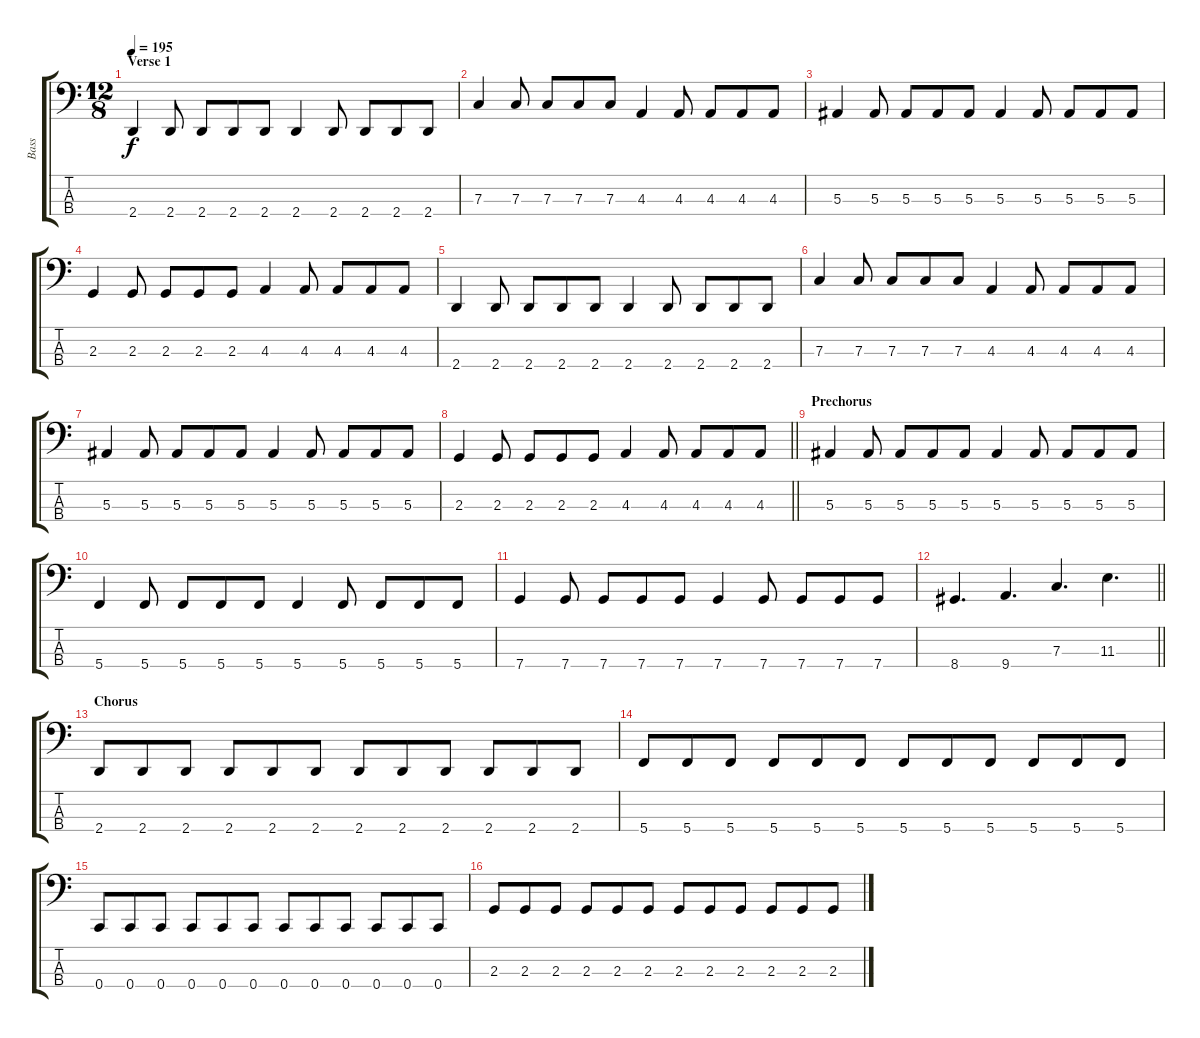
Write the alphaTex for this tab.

\track ("Bass" "Bass") {instrument electricbasspick}
\staff {score tabs}
\tuning (Eb2 Bb1 F1 C1) {hide}
\ts (12 8)
\section ("" "Verse 1")
\tempo 195
\clef f4
\ks c
2.4.4{dy f} 2.4.8 2.4.8 2.4.8 2.4.8 2.4.4 2.4.8 2.4.8 2.4.8 2.4.8 |
7.3.4 7.3.8 7.3.8 7.3.8 7.3.8 4.3.4 4.3.8 4.3.8 4.3.8 4.3.8 |
5.3.4 5.3.8 5.3.8 5.3.8 5.3.8 5.3.4 5.3.8 5.3.8 5.3.8 5.3.8 |
2.3.4 2.3.8 2.3.8 2.3.8 2.3.8 4.3.4 4.3.8 4.3.8 4.3.8 4.3.8 |
2.4.4 2.4.8 2.4.8 2.4.8 2.4.8 2.4.4 2.4.8 2.4.8 2.4.8 2.4.8 |
7.3.4 7.3.8 7.3.8 7.3.8 7.3.8 4.3.4 4.3.8 4.3.8 4.3.8 4.3.8 |
5.3.4 5.3.8 5.3.8 5.3.8 5.3.8 5.3.4 5.3.8 5.3.8 5.3.8 5.3.8 |
\barLineRight lightlight
2.3.4 2.3.8 2.3.8 2.3.8 2.3.8 4.3.4 4.3.8 4.3.8 4.3.8 4.3.8 |
\section ("" "Prechorus")
5.3.4 5.3.8 5.3.8 5.3.8 5.3.8 5.3.4 5.3.8 5.3.8 5.3.8 5.3.8 |
5.4.4 5.4.8 5.4.8 5.4.8 5.4.8 5.4.4 5.4.8 5.4.8 5.4.8 5.4.8 |
7.4.4 7.4.8 7.4.8 7.4.8 7.4.8 7.4.4 7.4.8 7.4.8 7.4.8 7.4.8 |
\barLineRight lightlight
8.4.4{d} 9.4.4{d} 7.3.4{d} 11.3.4{d} |
\section ("" "Chorus")
2.4.8 2.4.8 2.4.8 2.4.8 2.4.8 2.4.8 2.4.8 2.4.8 2.4.8 2.4.8 2.4.8 2.4.8 |
5.4.8 5.4.8 5.4.8 5.4.8 5.4.8 5.4.8 5.4.8 5.4.8 5.4.8 5.4.8 5.4.8 5.4.8 |
0.4.8 0.4.8 0.4.8 0.4.8 0.4.8 0.4.8 0.4.8 0.4.8 0.4.8 0.4.8 0.4.8 0.4.8 |
2.3.8 2.3.8 2.3.8 2.3.8 2.3.8 2.3.8 2.3.8 2.3.8 2.3.8 2.3.8 2.3.8 2.3.8
